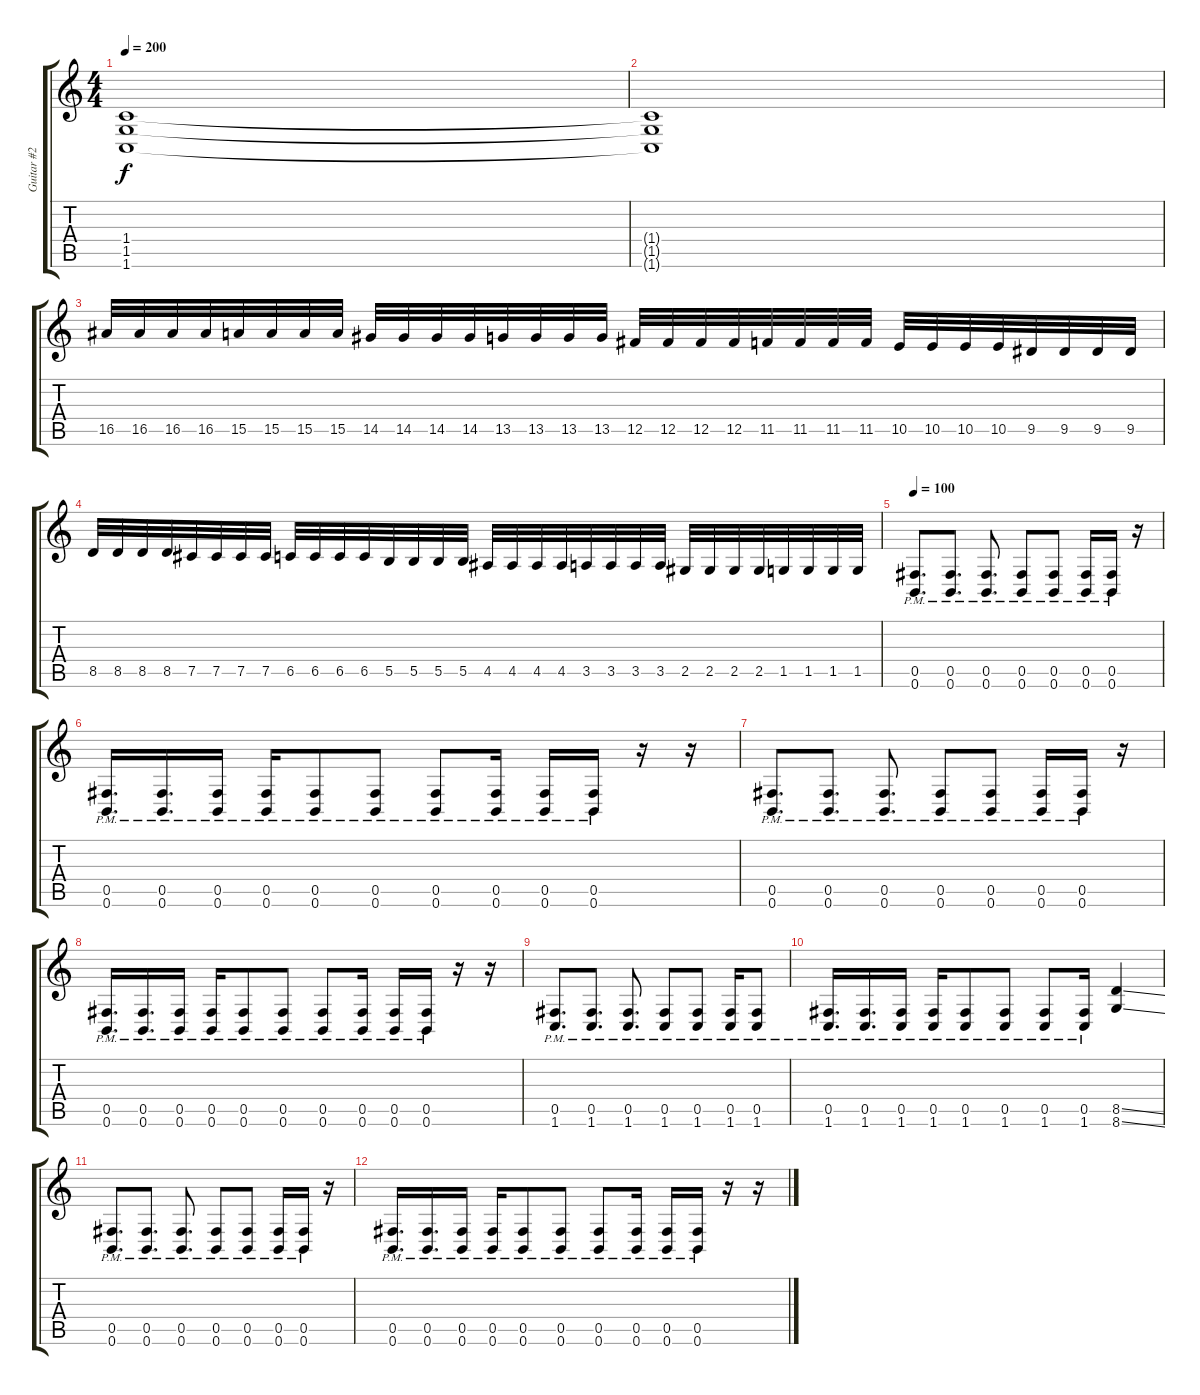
\track ("Guitar #2 [Aaron Brooks]" "Guitar #2 ") {instrument distortionguitar}
\staff {score tabs}
\tuning (Db4 Ab3 E3 B2 Gb2 B1) {hide}
\ts (4 4)
\tempo 200
\clef g2
\ks c
(1.4 1.5 1.6).1{dy f} |
(1.4{t} 1.5{t} 1.6{t}).1 |
16.5.32 16.5.32 16.5.32 16.5.32 15.5.32 15.5.32 15.5.32 15.5.32 14.5.32 14.5.32 14.5.32 14.5.32 13.5.32 13.5.32 13.5.32 13.5.32 12.5.32 12.5.32 12.5.32 12.5.32 11.5.32 11.5.32 11.5.32 11.5.32 10.5.32 10.5.32 10.5.32 10.5.32 9.5.32 9.5.32 9.5.32 9.5.32 |
8.5.32 8.5.32 8.5.32 8.5.32 7.5.32 7.5.32 7.5.32 7.5.32 6.5.32 6.5.32 6.5.32 6.5.32 5.5.32 5.5.32 5.5.32 5.5.32 4.5.32 4.5.32 4.5.32 4.5.32 3.5.32 3.5.32 3.5.32 3.5.32 2.5.32 2.5.32 2.5.32 2.5.32 1.5.32 1.5.32 1.5.32 1.5.32 |
\tempo 100
(0.5{pm} 0.6{pm}).8{d} (0.5{pm} 0.6{pm}).8{d} (0.5{pm} 0.6{pm}).8{d} (0.5{pm} 0.6{pm}).8 (0.5{pm} 0.6{pm}).8 (0.5{pm} 0.6{pm}).16 (0.5{pm} 0.6{pm}).16 r.16 |
(0.5{pm} 0.6{pm}).16{d} (0.5{pm} 0.6{pm}).16{d} (0.5{pm} 0.6{pm}).16 (0.5{pm} 0.6{pm}).16 (0.5{pm} 0.6{pm}).8 (0.5{pm} 0.6{pm}).8 (0.5{pm} 0.6{pm}).8 (0.5{pm} 0.6{pm}).16 (0.5{pm} 0.6{pm}).16 (0.5{pm} 0.6{pm}).16 r.16 r.16 |
(0.5{pm} 0.6{pm}).8{d} (0.5{pm} 0.6{pm}).8{d} (0.5{pm} 0.6{pm}).8{d} (0.5{pm} 0.6{pm}).8 (0.5{pm} 0.6{pm}).8 (0.5{pm} 0.6{pm}).16 (0.5{pm} 0.6{pm}).16 r.16 |
(0.5{pm} 0.6{pm}).16{d} (0.5{pm} 0.6{pm}).16{d} (0.5{pm} 0.6{pm}).16 (0.5{pm} 0.6{pm}).16 (0.5{pm} 0.6{pm}).8 (0.5{pm} 0.6{pm}).8 (0.5{pm} 0.6{pm}).8 (0.5{pm} 0.6{pm}).16 (0.5{pm} 0.6{pm}).16 (0.5{pm} 0.6{pm}).16 r.16 r.16 |
(0.5{pm} 1.6{pm}).8{d} (0.5{pm} 1.6{pm}).8{d} (0.5{pm} 1.6{pm}).8{d} (0.5{pm} 1.6{pm}).8 (0.5{pm} 1.6{pm}).8 (0.5{pm} 1.6{pm}).16 (0.5{pm} 1.6{pm}).8 |
(0.5{pm} 1.6{pm}).16{d} (0.5{pm} 1.6{pm}).16{d} (0.5{pm} 1.6{pm}).16 (0.5{pm} 1.6{pm}).16 (0.5{pm} 1.6{pm}).8 (0.5{pm} 1.6{pm}).8 (0.5{pm} 1.6{pm}).8 (0.5{pm} 1.6{pm}).16 (8.5{ss} 8.6{ss}).4 |
(0.5{pm} 0.6{pm}).8{d} (0.5{pm} 0.6{pm}).8{d} (0.5{pm} 0.6{pm}).8{d} (0.5{pm} 0.6{pm}).8 (0.5{pm} 0.6{pm}).8 (0.5{pm} 0.6{pm}).16 (0.5{pm} 0.6{pm}).16 r.16 |
(0.5{pm} 0.6{pm}).16{d} (0.5{pm} 0.6{pm}).16{d} (0.5{pm} 0.6{pm}).16 (0.5{pm} 0.6{pm}).16 (0.5{pm} 0.6{pm}).8 (0.5{pm} 0.6{pm}).8 (0.5{pm} 0.6{pm}).8 (0.5{pm} 0.6{pm}).16 (0.5{pm} 0.6{pm}).16 (0.5{pm} 0.6{pm}).16 r.16 r.16
